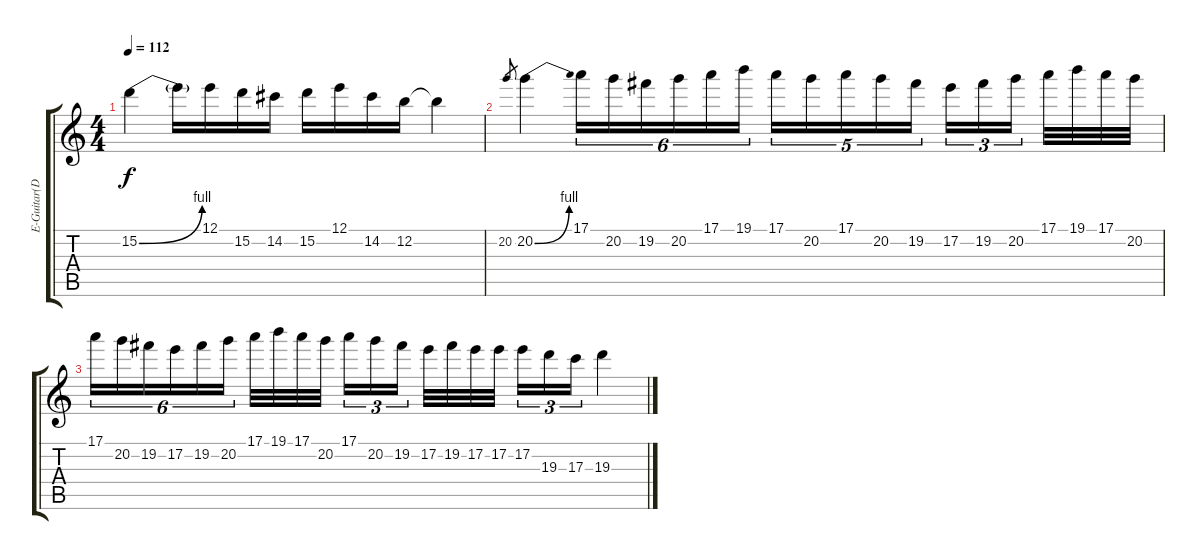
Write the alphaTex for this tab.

\track ("E-Guitar(Distortion)" "E-Guitar(D") {instrument distortionguitar}
\staff {score tabs}
\tuning (E4 B3 G3 D3 A2 E2) {hide}
\ts (4 4)
\tempo 112
\clef g2
\ks c
15.2{be (bend 0 0 60 4)}.4{dy f} 15.2{t}.16 12.1.16 15.2.16 14.2.16 15.2.16 12.1.16 14.2.16 12.2.16 12.2{t}.4 |
20.2.8{gr} 20.2{be (bend 0 0 60 4)}.4 17.1.16{tu (6 4)} 20.2.16{tu (6 4)} 19.2.16{tu (6 4)} 20.2.16{tu (6 4)} 17.1.16{tu (6 4)} 19.1.16{tu (6 4)} 17.1.16{tu (5 4)} 20.2.16{tu (5 4)} 17.1.16{tu (5 4)} 20.2.16{tu (5 4)} 19.2.16{tu (5 4)} 17.2.16{tu (3 2)} 19.2.16{tu (3 2)} 20.2.16{tu (3 2)} 17.1.32 19.1.32 17.1.32 20.2.32 |
17.1.16{tu (6 4)} 20.2.16{tu (6 4)} 19.2.16{tu (6 4)} 17.2.16{tu (6 4)} 19.2.16{tu (6 4)} 20.2.16{tu (6 4)} 17.1.32 19.1.32 17.1.32 20.2.32 17.1.16{tu (3 2)} 20.2.16{tu (3 2)} 19.2.16{tu (3 2)} 17.2.32 19.2.32 17.2.32 17.2.32 17.2.16{tu (3 2)} 19.3.16{tu (3 2)} 17.3.16{tu (3 2)} 19.3.4
